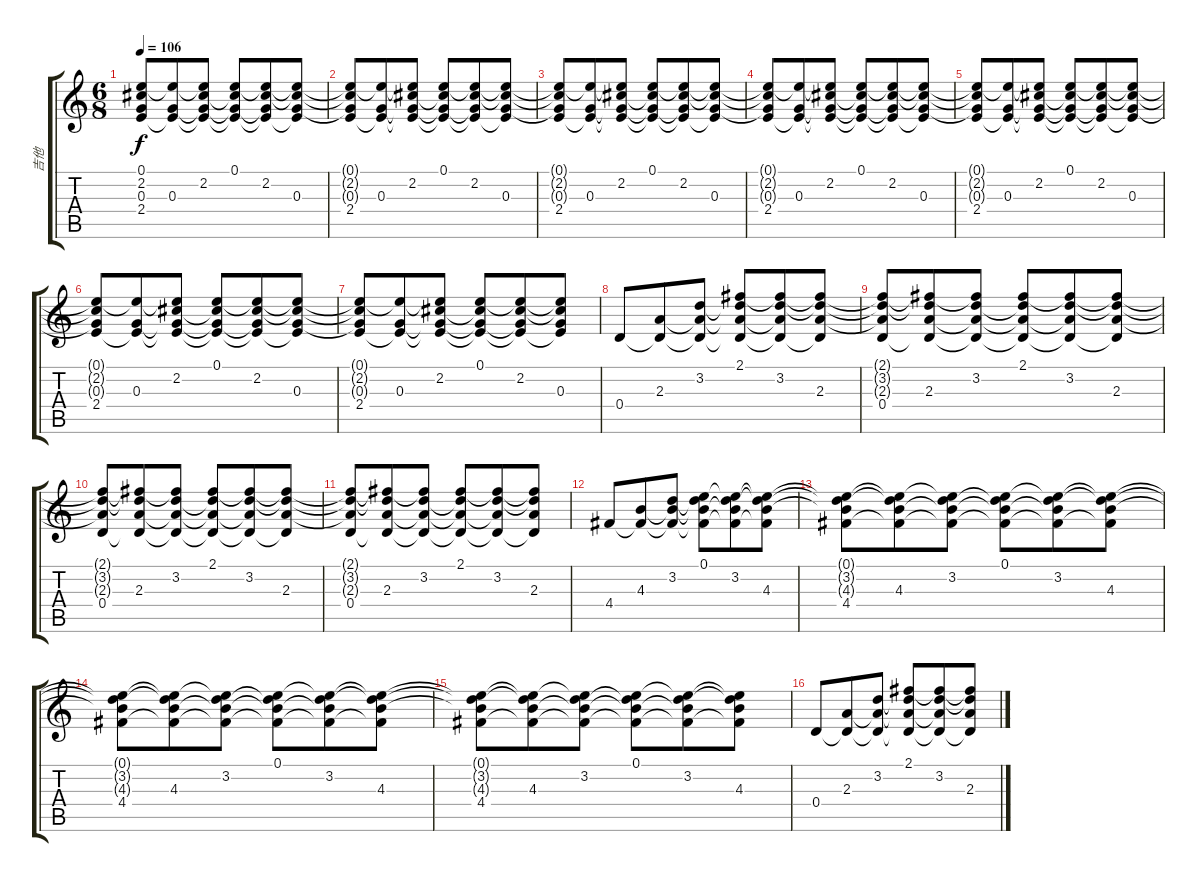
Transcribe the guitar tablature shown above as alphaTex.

\track ("吉他" "吉他") {instrument acousticguitarnylon}
\staff {score tabs}
\tuning (E4 B3 G3 D3 A2 E2) {hide}
\ts (6 8)
\tempo 106
\clef g2
\ks c
(0.1{t} 2.2{t} 0.3{t} 2.4).8{dy f} (0.1{t} 0.3 2.4{t}).8 (0.1{t} 2.2 0.3{t} 2.4{t}).8 (0.1 2.2{t} 0.3{t} 2.4{t}).8 (0.1{t} 2.2 0.3{t} 2.4{t}).8 (0.1{t} 2.2{t} 0.3 2.4{t}).8 |
(0.1{t} 2.2{t} 0.3{t} 2.4).8 (0.1{t} 0.3 2.4{t}).8 (0.1{t} 2.2 0.3{t} 2.4{t}).8 (0.1 2.2{t} 0.3{t} 2.4{t}).8 (0.1{t} 2.2 0.3{t} 2.4{t}).8 (0.1{t} 2.2{t} 0.3 2.4{t}).8 |
(0.1{t} 2.2{t} 0.3{t} 2.4).8 (0.1{t} 0.3 2.4{t}).8 (0.1{t} 2.2 0.3{t} 2.4{t}).8 (0.1 2.2{t} 0.3{t} 2.4{t}).8 (0.1{t} 2.2 0.3{t} 2.4{t}).8 (0.1{t} 2.2{t} 0.3 2.4{t}).8 |
(0.1{t} 2.2{t} 0.3{t} 2.4).8 (0.1{t} 0.3 2.4{t}).8 (0.1{t} 2.2 0.3{t} 2.4{t}).8 (0.1 2.2{t} 0.3{t} 2.4{t}).8 (0.1{t} 2.2 0.3{t} 2.4{t}).8 (0.1{t} 2.2{t} 0.3 2.4{t}).8 |
(0.1{t} 2.2{t} 0.3{t} 2.4).8 (0.1{t} 0.3 2.4{t}).8 (0.1{t} 2.2 0.3{t} 2.4{t}).8 (0.1 2.2{t} 0.3{t} 2.4{t}).8 (0.1{t} 2.2 0.3{t} 2.4{t}).8 (0.1{t} 2.2{t} 0.3 2.4{t}).8 |
(0.1{t} 2.2{t} 0.3{t} 2.4).8 (0.1{t} 0.3 2.4{t}).8 (0.1{t} 2.2 0.3{t} 2.4{t}).8 (0.1 2.2{t} 0.3{t} 2.4{t}).8 (0.1{t} 2.2 0.3{t} 2.4{t}).8 (0.1{t} 2.2{t} 0.3 2.4{t}).8 |
(0.1{t} 2.2{t} 0.3{t} 2.4).8 (0.1{t} 0.3 2.4{t}).8 (0.1{t} 2.2 0.3{t} 2.4{t}).8 (0.1 2.2{t} 0.3{t} 2.4{t}).8 (0.1{t} 2.2 0.3{t} 2.4{t}).8 (0.1{t} 2.2{t} 0.3 2.4{t}).8 |
0.4.8 (2.3 0.4{t}).8 (3.2 2.3{t} 0.4{t}).8 (2.1 3.2{t} 2.3{t} 0.4{t}).8 (2.1{t} 3.2 2.3{t} 0.4{t}).8 (2.1{t} 3.2{t} 2.3 0.4{t}).8 |
(2.1{t} 3.2{t} 2.3{t} 0.4).8 (2.1{t} 3.2{t} 2.3 0.4{t}).8 (2.1{t} 3.2 2.3{t} 0.4{t}).8 (2.1 3.2{t} 2.3{t} 0.4{t}).8 (2.1{t} 3.2 2.3{t} 0.4{t}).8 (2.1{t} 3.2{t} 2.3 0.4{t}).8 |
(2.1{t} 3.2{t} 2.3{t} 0.4).8 (2.1{t} 3.2{t} 2.3 0.4{t}).8 (2.1{t} 3.2 2.3{t} 0.4{t}).8 (2.1 3.2{t} 2.3{t} 0.4{t}).8 (2.1{t} 3.2 2.3{t} 0.4{t}).8 (2.1{t} 3.2{t} 2.3 0.4{t}).8 |
(2.1{t} 3.2{t} 2.3{t} 0.4).8 (2.1{t} 3.2{t} 2.3 0.4{t}).8 (2.1{t} 3.2 2.3{t} 0.4{t}).8 (2.1 3.2{t} 2.3{t} 0.4{t}).8 (2.1{t} 3.2 2.3{t} 0.4{t}).8 (2.1{t} 3.2{t} 2.3 0.4{t}).8 |
4.4.8 (4.3 4.4{t}).8 (3.2 4.3{t} 4.4{t}).8 (0.1 3.2{t} 4.3{t} 4.4{t}).8 (0.1{t} 3.2 4.3{t} 4.4{t}).8 (0.1{t} 3.2{t} 4.3 4.4{t}).8 |
(0.1{t} 3.2{t} 4.3{t} 4.4).8 (0.1{t} 3.2{t} 4.3 4.4{t}).8 (0.1{t} 3.2 4.3{t} 4.4{t}).8 (0.1 3.2{t} 4.3{t} 4.4{t}).8 (0.1{t} 3.2 4.3{t} 4.4{t}).8 (0.1{t} 3.2{t} 4.3 4.4{t}).8 |
(0.1{t} 3.2{t} 4.3{t} 4.4).8 (0.1{t} 3.2{t} 4.3 4.4{t}).8 (0.1{t} 3.2 4.3{t} 4.4{t}).8 (0.1 3.2{t} 4.3{t} 4.4{t}).8 (0.1{t} 3.2 4.3{t} 4.4{t}).8 (0.1{t} 3.2{t} 4.3 4.4{t}).8 |
(0.1{t} 3.2{t} 4.3{t} 4.4).8 (0.1{t} 3.2{t} 4.3 4.4{t}).8 (0.1{t} 3.2 4.3{t} 4.4{t}).8 (0.1 3.2{t} 4.3{t} 4.4{t}).8 (0.1{t} 3.2 4.3{t} 4.4{t}).8 (0.1{t} 3.2{t} 4.3 4.4{t}).8 |
0.4.8 (2.3 0.4{t}).8 (3.2 2.3{t} 0.4{t}).8 (2.1 3.2{t} 2.3{t} 0.4{t}).8 (2.1{t} 3.2 2.3{t} 0.4{t}).8 (2.1{t} 3.2{t} 2.3 0.4{t}).8
